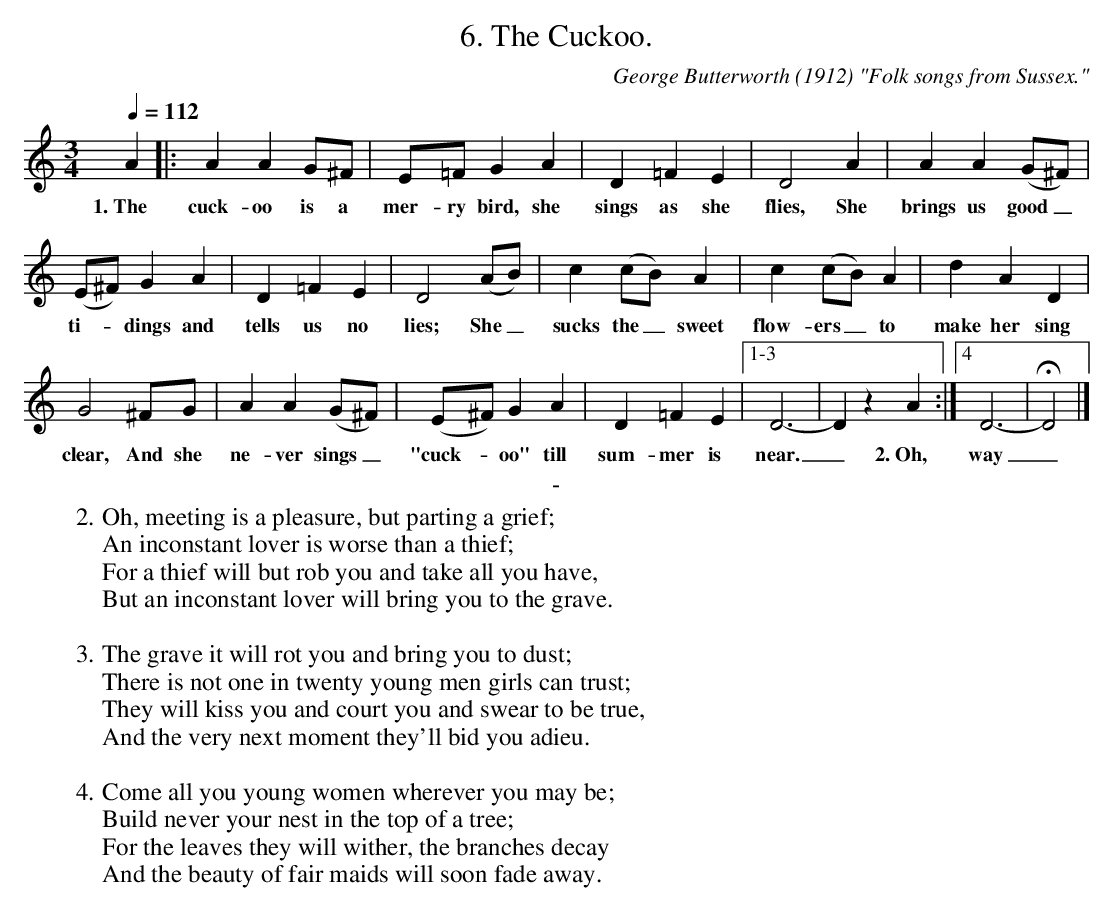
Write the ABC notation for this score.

X:1
T:6. The Cuckoo.
C:George Butterworth (1912) "Folk songs from Sussex."
L:1/4
Q:1/4=112
M:3/4
K:Ddor
A |: A A G/^F/ | E/!courtesy!=F/ G A | D !courtesy!=F E | D2 A | A A (G/^F/) |$
w: 1.~The | cuck-oo is a | mer-ry bird, she | sings as she | flies, She | brings us good_ |
(E/^F/) G A | D !courtesy!=F E | D2 (A/B/) | c (c/B/) A | c (c/B/) A | d A D |$
w: ti-*dings and | tells us no | lies; She_ | sucks the_ sweet | flow- ers_ to  | make her sing |
G2 ^F/G/ | A A (G/^F/) | (E/^F/) G A | D !courtesy!=F E |1-3 D3- | D z A :|4 D3- | HD2 |]
w: clear, And she | ne-ver sings_ |"cuck-*oo" till | sum-mer is | near._ 2.~Oh, | way_ |
T: -
W: 2. Oh, meeting is a pleasure, but parting a grief;
W: An inconstant lover is worse than a thief;
W: For a thief will but rob you and take all you have,
W: But an inconstant lover will bring you to the grave.
W:
W: 3. The grave it will rot you and bring you to dust;
W: There is not one in twenty young men girls can trust;
W: They will kiss you and court you and swear to be true,
W: And the very next moment they'll bid you adieu.
W:
W: 4. Come all you young women wherever you may be;
W: Build never your nest in the top of a tree;
W: For the leaves they will wither, the branches decay
W: And the beauty of fair maids will soon fade away.
